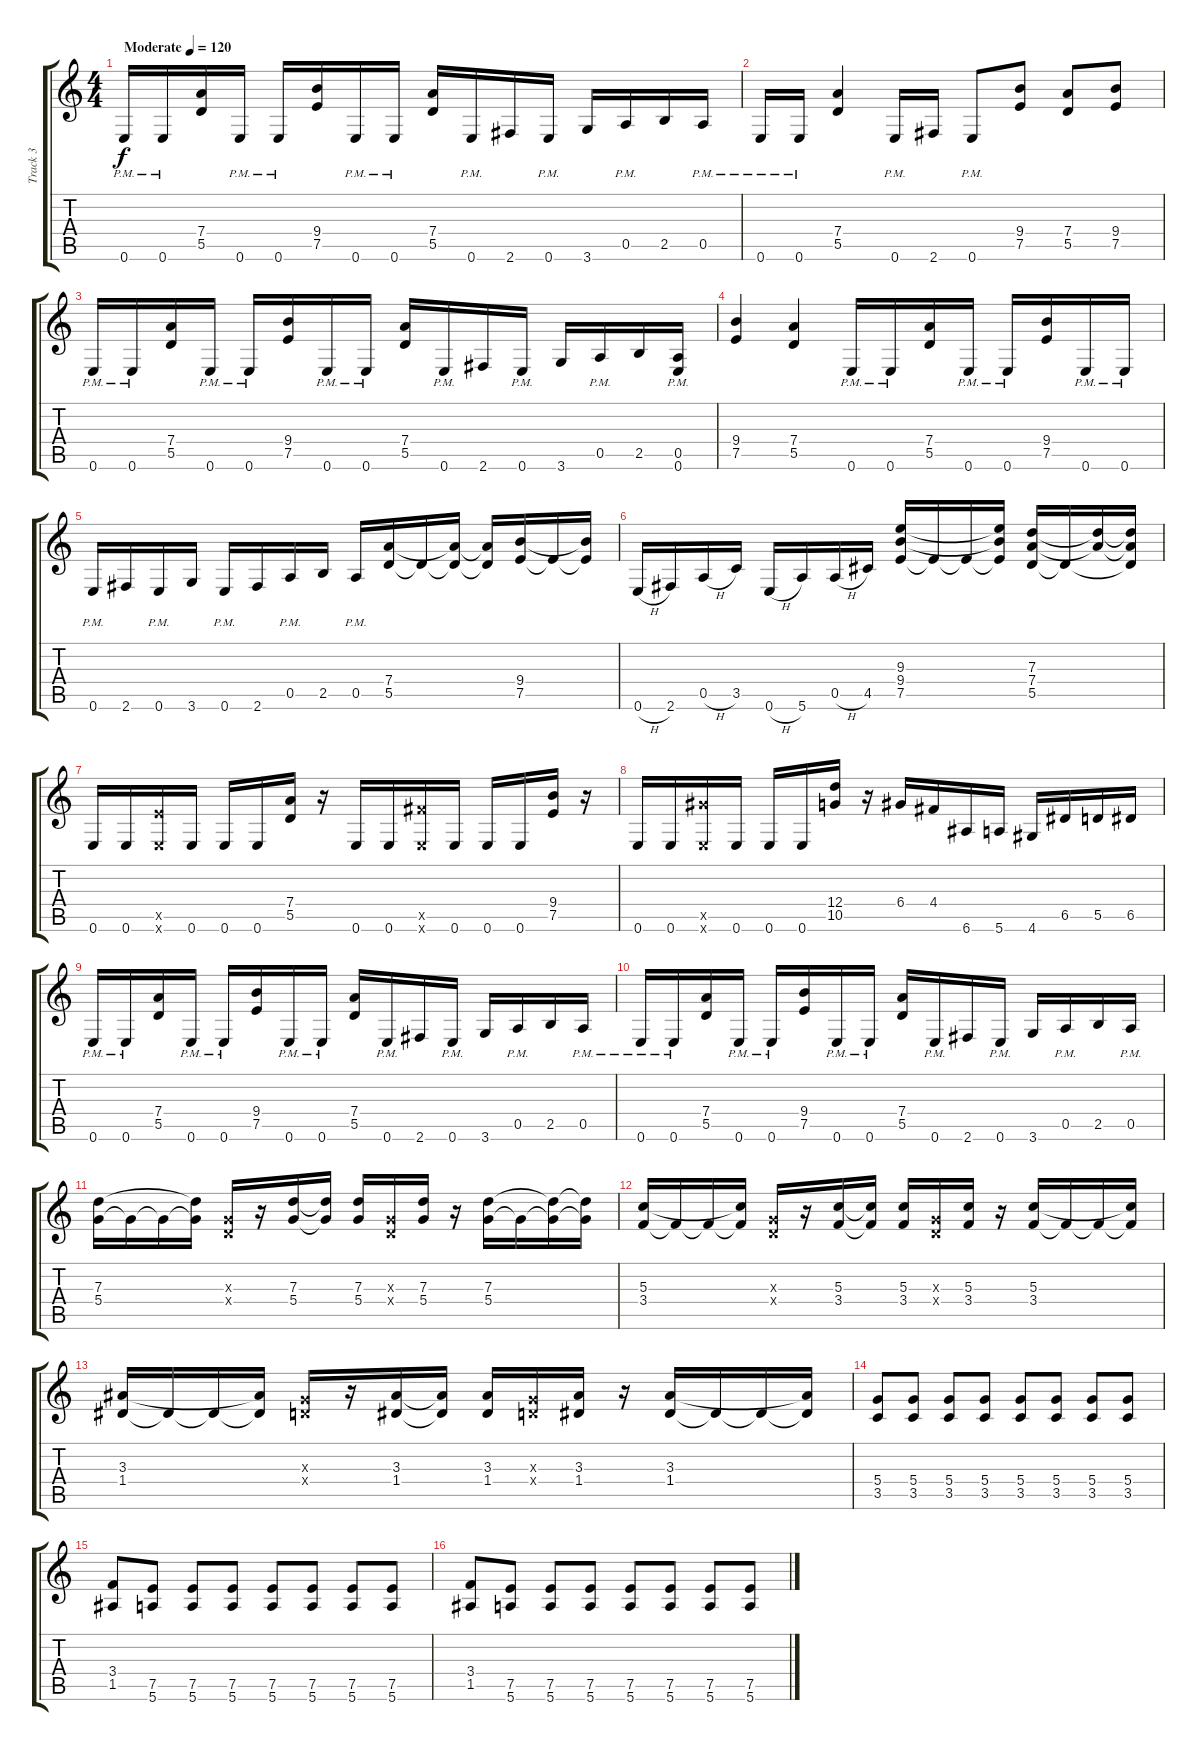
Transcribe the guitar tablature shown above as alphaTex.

\track ("Track 3" "Track 3") {instrument distortionguitar}
\staff {score tabs}
\tuning (E4 B3 G3 D3 A2 E2) {hide}
\ts (4 4)
\tempo (120 "Moderate")
\clef g2
\ks c
0.6{pm}.16{dy f instrument distortionguitar} 0.6{pm}.16 (7.4 5.5).16 0.6{pm}.16 0.6{pm}.16 (9.4 7.5).16 0.6{pm}.16 0.6{pm}.16 (7.4 5.5).16 0.6{pm}.16 2.6.16 0.6{pm}.16 3.6.16 0.5{pm}.16 2.5.16 0.5{pm}.16 |
0.6{pm}.16 0.6{pm}.16 (7.4 5.5).4 0.6{pm}.16 2.6.16 0.6{pm}.8 (9.4 7.5).8 (7.4 5.5).8 (9.4 7.5).8 |
0.6{pm}.16 0.6{pm}.16 (7.4 5.5).16 0.6{pm}.16 0.6{pm}.16 (9.4 7.5).16 0.6{pm}.16 0.6{pm}.16 (7.4 5.5).16 0.6{pm}.16 2.6.16 0.6{pm}.16 3.6.16 0.5{pm}.16 2.5.16 (0.5{pm} 0.6).16 |
(9.4 7.5).4 (7.4 5.5).4 0.6{pm}.16 0.6{pm}.16 (7.4 5.5).16 0.6{pm}.16 0.6{pm}.16 (9.4 7.5).16 0.6{pm}.16 0.6{pm}.16 |
0.6{pm}.16 2.6.16 0.6{pm}.16 3.6.16 0.6{pm}.16 2.6.16 0.5{pm}.16 2.5.16 0.5{pm}.16 (7.4 5.5).16 5.5{t}.16 (7.4{t} 5.5{t}).16 (7.4{t} 5.5{t}).16 (9.4 7.5).16 7.5{t}.16 (9.4{t} 7.5{t}).16 |
0.6{h}.16 2.6.16 0.5{h}.16 3.5.16 0.6{h}.16 5.6.16 0.5{h}.16 4.5.16 (9.3 9.4 7.5).16 7.5{t}.16 7.5{t}.16 (9.3{t} 9.4{t} 7.5{t}).16 (7.3 7.4 5.5).16 5.5{t}.16 (7.3{t} 7.4{t}).16 (7.3{t} 7.4{t} 5.5{t}).16 |
0.6.16 0.6.16 (7.5{x} 0.6{x}).16 0.6.16 0.6.16 0.6.16 (7.4 5.5).16 r.16 0.6.16 0.6.16 (9.5{x} 0.6{x}).16 0.6.16 0.6.16 0.6.16 (9.4 7.5).16 r.16 |
0.6.16 0.6.16 (11.5{x} 0.6{x}).16 0.6.16 0.6.16 0.6.16 (12.4 10.5).16 r.16 6.4.16 4.4.16 6.6.16 5.6.16 4.6.16 6.5.16 5.5.16 6.5.16 |
0.6{pm}.16 0.6{pm}.16 (7.4 5.5).16 0.6{pm}.16 0.6{pm}.16 (9.4 7.5).16 0.6{pm}.16 0.6{pm}.16 (7.4 5.5).16 0.6{pm}.16 2.6.16 0.6{pm}.16 3.6.16 0.5{pm}.16 2.5.16 0.5{pm}.16 |
0.6{pm}.16 0.6{pm}.16 (7.4 5.5).16 0.6{pm}.16 0.6{pm}.16 (9.4 7.5).16 0.6{pm}.16 0.6{pm}.16 (7.4 5.5).16 0.6{pm}.16 2.6.16 0.6{pm}.16 3.6.16 0.5{pm}.16 2.5.16 0.5{pm}.16 |
(7.3 5.4).16 5.4{t}.16 5.4{t}.16 (7.3{t} 5.4{t}).16 (0.3{x} 0.4{x}).16 r.16 (7.3 5.4).16 (7.3{t} 5.4{t}).16 (7.3 5.4).16 (0.3{x} 0.4{x}).16 (7.3 5.4).16 r.16 (7.3 5.4).16 5.4{t}.16 (7.3{t} 5.4{t}).16 (7.3{t} 5.4{t}).16 |
(5.3 3.4).16 3.4{t}.16 3.4{t}.16 (5.3{t} 3.4{t}).16 (0.3{x} 0.4{x}).16 r.16 (5.3 3.4).16 (5.3{t} 3.4{t}).16 (5.3 3.4).16 (0.3{x} 0.4{x}).16 (5.3 3.4).16 r.16 (5.3 3.4).16 3.4{t}.16 3.4{t}.16 (5.3{t} 3.4{t}).16 |
(3.3 1.4).16 1.4{t}.16 1.4{t}.16 (3.3{t} 1.4{t}).16 (0.3{x} 0.4{x}).16 r.16 (3.3 1.4).16 (3.3{t} 1.4{t}).16 (3.3 1.4).16 (0.3{x} 0.4{x}).16 (3.3 1.4).16 r.16 (3.3 1.4).16 1.4{t}.16 1.4{t}.16 (3.3{t} 1.4{t}).16 |
(5.4 3.5).8 (5.4 3.5).8 (5.4 3.5).8 (5.4 3.5).8 (5.4 3.5).8 (5.4 3.5).8 (5.4 3.5).8 (5.4 3.5).8 |
(3.4 1.5).8 (7.5 5.6).8 (7.5 5.6).8 (7.5 5.6).8 (7.5 5.6).8 (7.5 5.6).8 (7.5 5.6).8 (7.5 5.6).8 |
(3.4 1.5).8 (7.5 5.6).8 (7.5 5.6).8 (7.5 5.6).8 (7.5 5.6).8 (7.5 5.6).8 (7.5 5.6).8 (7.5 5.6).8
